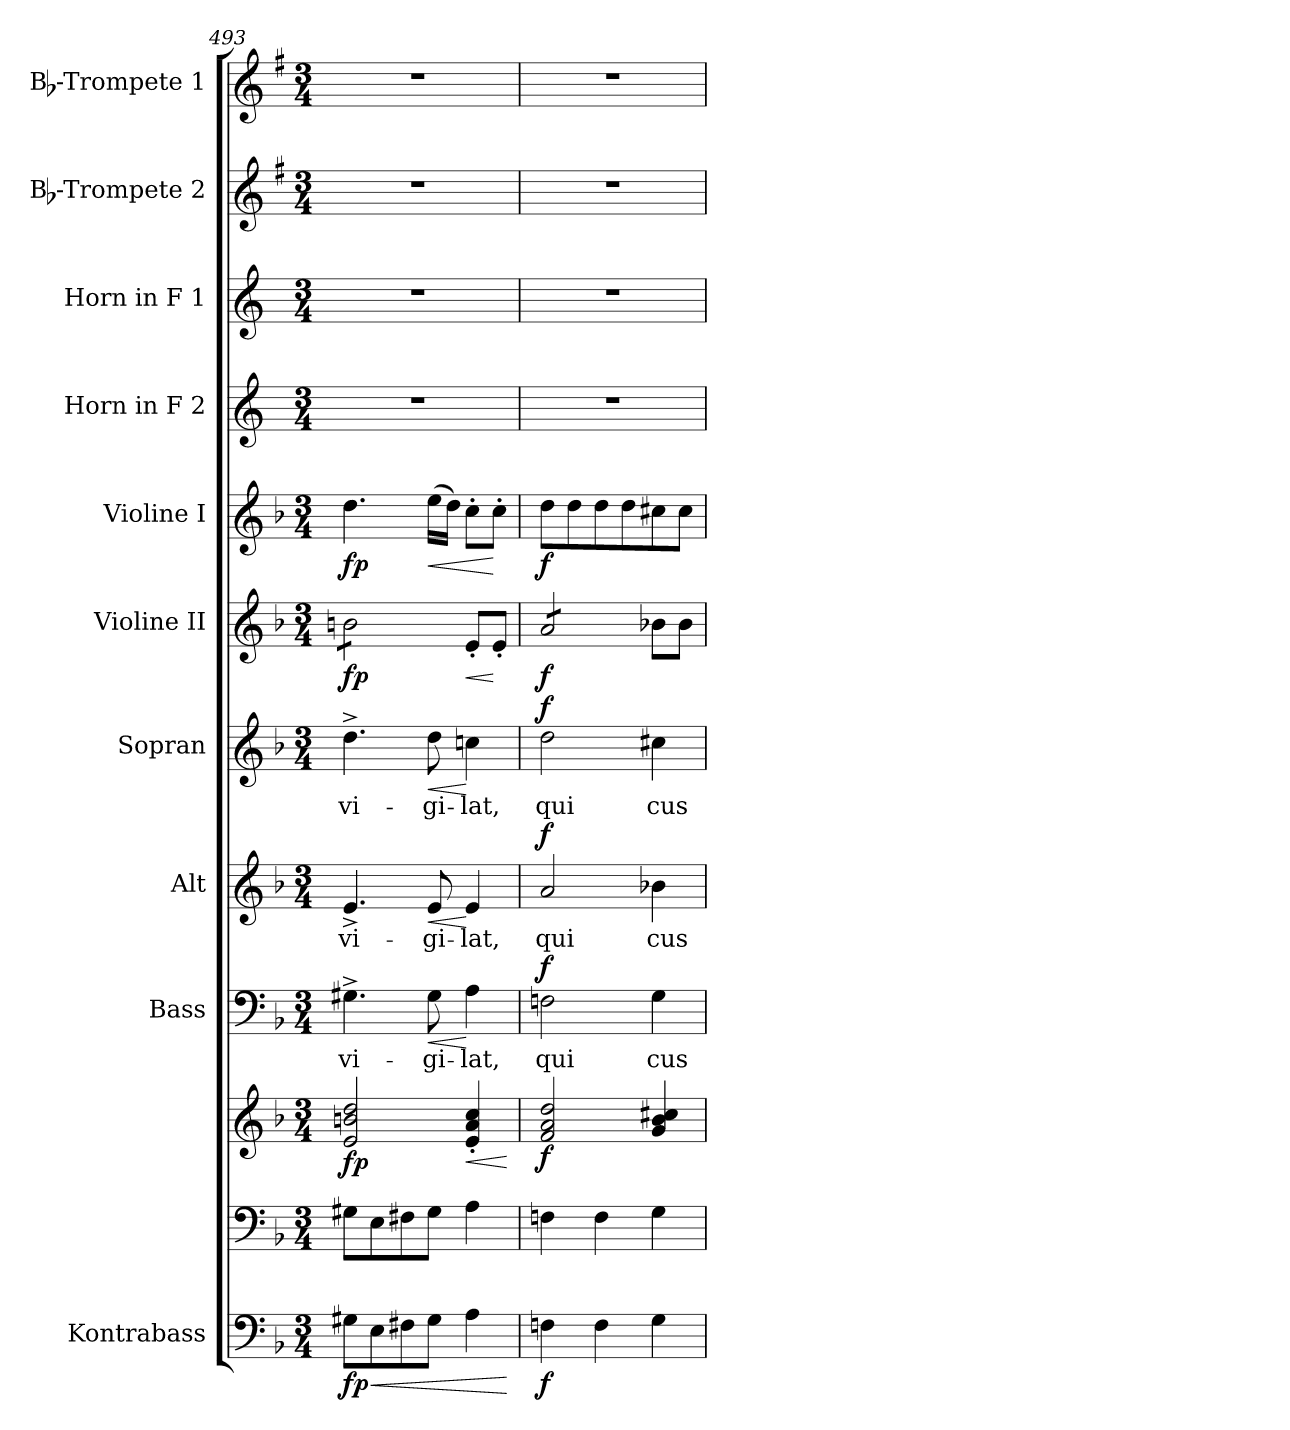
**kern	**dynam	**kern	**kern	**dynam	**kern	**text	**dynam	**kern	**text	**dynam	**kern	**text	**dynam	**kern	**dynam	**kern	**dynam	**kern	**kern	**kern	**kern
*part11	*part11	*part10	*part10	*part10	*part9	*part9	*part9	*part8	*part8	*part8	*part7	*part7	*part7	*part6	*part6	*part5	*part5	*part4	*part3	*part2	*part1
*staff12	*staff12	*staff11	*staff10	*staff10/11	*staff9	*staff9	*staff9	*staff8	*staff8	*staff8	*staff7	*staff7	*staff7	*staff6	*staff6	*staff5	*staff5	*staff4	*staff3	*staff2	*staff1
*I"Kontrabass	*	*	*	*	*I"Bass	*	*	*I"Alt	*	*	*I"Sopran	*	*	*I"Violine II	*	*I"Violine I	*	*I"Horn in F 2	*I"Horn in F 1	*I"Bb-Trompete 2	*I"Bb-Trompete 1
*I'Kb.	*	*	*	*	*I'B.	*	*	*I'A.	*	*	*I'S.	*	*	*I'Vl. II	*	*I'Vl. I	*	*	*	*I'Bb Trp. 2	*I'Bb Trp. 1
!!LO:PB:g=z
*clefF4	*	*clefF4	*clefG2	*	*clefF4	*	*	*clefG2	*	*	*clefG2	*	*	*clefG2	*	*clefG2	*	*clefG2	*clefG2	*clefG2	*clefG2
*ITrd7c12	*	*	*	*	*	*	*	*	*	*	*	*	*	*	*	*	*	*ITrd4c7	*ITrd4c7	*ITrd1c2	*ITrd1c2
*k[b-]	*	*k[b-]	*k[b-]	*	*k[b-]	*	*	*k[b-]	*	*	*k[b-]	*	*	*k[b-]	*	*k[b-]	*	*k[b-]	*k[b-]	*k[b-]	*k[b-]
*F:	*	*F:	*F:	*	*F:	*	*	*F:	*	*	*F:	*	*	*F:	*	*F:	*	*F:	*F:	*F:	*F:
*M3/4	*	*M3/4	*M3/4	*	*M3/4	*	*	*M3/4	*	*	*M3/4	*	*	*M3/4	*	*M3/4	*	*M3/4	*M3/4	*M3/4	*M3/4
=493	=493	=493	=493	=493	=493	=493	=493	=493	=493	=493	=493	=493	=493	=493	=493	=493	=493	=493	=493	=493	=493
!	!LO:DY:b	!	!	!LO:DY:b	!	!LO:LY:b	!	!	!LO:LY:b	!	!	!LO:LY:b	!	!	!LO:DY:b	!	!LO:DY:b	!	!	!	!
*	*	*	*	*	*	*	*	*	*	*	*	*	*	*tremolo	*	*	*	*	*	*	*
8GG#X\L	fp	8G#X\L	2e/ 2bn/ 2dd/	fp	4.G#X^>\	vi-	.	4.e^</	vi-	.	4.dd^>\	vi-	.	8bn\L	fp	4.dd\	fp	2.r	2.r	2.r	2.r
!	!LO:HP:b	!	!	!	!	!	!	!	!	!	!	!	!	!	!	!	!	!	!	!	!
8EE\	<	8E\	.	.	.	.	.	.	.	.	.	.	.	8bn\	.	.	.	.	.	.	.
8FF#X\	.	8F#X\	.	.	.	.	.	.	.	.	.	.	.	8bn\	.	.	.	.	.	.	.
!	!	!	!	!	!	!LO:LY:b	!LO:HP:b	!	!LO:LY:b	!LO:HP:b	!	!LO:LY:b	!LO:HP:b	!	!	!	!LO:HP:b	!	!	!	!
8GG#\J	.	8G#\J	.	.	8G#\	-gi-	<	8e/	-gi-	<	8dd\	-gi-	<	8bn\J	.	(>16ee\LL	<	.	.	.	.
*	*	*	*	*	*	*	*	*	*	*	*	*	*	*Xtremolo	*	*	*	*	*	*	*
.	.	.	.	.	.	.	.	.	.	.	.	.	.	.	.	16dd\JJ)	.	.	.	.	.
!	!	!	!	!LO:HP:b	!	!LO:LY:b	!	!	!LO:LY:b	!	!	!LO:LY:b	!	!	!LO:HP:b	!	!	!	!	!	!
4AA\	.	4A\	4e/'< 4a/'< 4cc/'<	<	4A\	-lat,	[	4e/	-lat,	[	4ccn\	-lat,	[	8e'</L	<	8cc'>\L	.	.	.	.	.
.	.	.	.	.	.	.	.	.	.	.	.	.	.	8e'</J	[	8cc'>\J	[	.	.	.	.
.	[	.	.	[	.	.	.	.	.	.	.	.	.	.	.	.	.	.	.	.	.
=494	=494	=494	=494	=494	=494	=494	=494	=494	=494	=494	=494	=494	=494	=494	=494	=494	=494	=494	=494	=494	=494
!	!LO:DY:b	!	!	!LO:DY:b	!	!LO:LY:b	!LO:DY:a	!	!LO:LY:b	!LO:DY:a	!	!LO:LY:b	!LO:DY:a	!	!LO:DY:b	!	!LO:DY:b	!	!	!	!
*	*	*	*	*	*	*	*	*	*	*	*	*	*	*tremolo	*	*	*	*	*	*	*
4FFn\	f	4Fn\	2f/ 2a/ 2dd/	f	2Fn\	qui	f	2a/	qui	f	2dd\	qui	f	8a/L	f	8dd\L	f	2.r	2.r	2.r	2.r
.	.	.	.	.	.	.	.	.	.	.	.	.	.	8a/	.	8dd\	.	.	.	.	.
4FF\	.	4F\	.	.	.	.	.	.	.	.	.	.	.	8a/	.	8dd\	.	.	.	.	.
.	.	.	.	.	.	.	.	.	.	.	.	.	.	8a/J	.	8dd\	.	.	.	.	.
*	*	*	*	*	*	*	*	*	*	*	*	*	*	*Xtremolo	*	*	*	*	*	*	*
!	!	!	!	!	!	!LO:LY:b	!	!	!LO:LY:b	!	!	!LO:LY:b	!	!	!	!	!	!	!	!	!
4GG\	.	4G\	4g/ 4b-/ 4cc#X/	.	4G\	cus-	.	4b-X\	cus-	.	4cc#X\	cus-	.	8b-X\L	.	8cc#X\	.	.	.	.	.
.	.	.	.	.	.	.	.	.	.	.	.	.	.	8b-\J	.	8cc#\J	.	.	.	.	.
=	=	=	=	=	=	=	=	=	=	=	=	=	=	=	=	=	=	=	=	=	=
*-	*-	*-	*-	*-	*-	*-	*-	*-	*-	*-	*-	*-	*-	*-	*-	*-	*-	*-	*-	*-	*-
